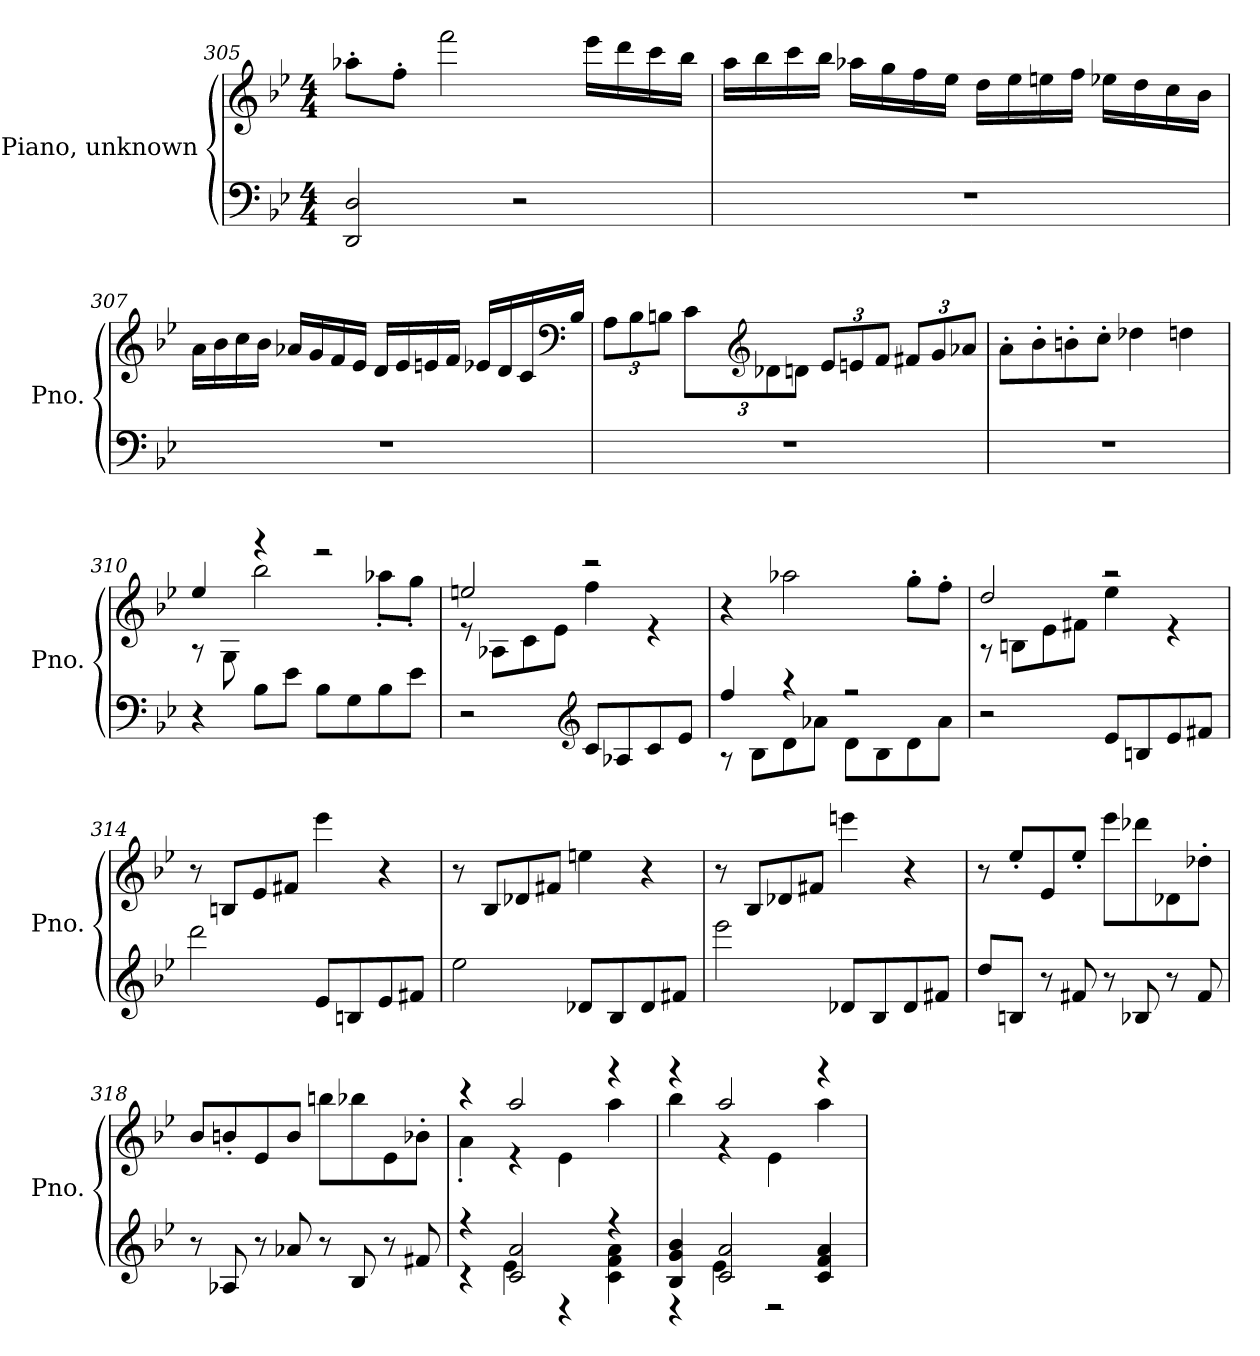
**kern	**kern
*part1	*part1
*staff2	*staff1
*I"Piano, unknown	*
*I'Pno.	*
*clefF4	*clefG2
*k[b-e-]	*k[b-e-]
*M4/4	*M4/4
=305	=305
2DD/ 2D/	8aa-X'\L
.	8ff'\J
.	2fff\
2r	.
.	16eee-\LL
.	16ddd\
.	16ccc\
.	16bb-\JJ
=306	=306
1r	16aa\LL
.	16bb-\
.	16ccc\
.	16bb-\JJ
.	16aa-X\LL
.	16gg\
.	16ff\
.	16ee-\JJ
.	16dd\LL
.	16ee-\
.	16een\
.	16ff\JJ
.	16ee-X\LL
.	16dd\
.	16cc\
.	16b-\JJ
!!LO:PB:g=z
=307	=307
1r	16a\LL
.	16b-\
.	16cc\
.	16b-\JJ
.	16a-X/LL
.	16g/
.	16f/
.	16e-/JJ
.	16d/LL
.	16e-/
.	16en/
.	16f/JJ
.	16e-X/LL
.	16d/
.	16c/
*	*clefF4
.	16B-/JJ
=308	=308
*	*Xbrackettup
1r	12A\L
.	12B-\
.	12Bn\J
.	12c\L
*	*clefG2
.	12d-X\
.	12dn\J
.	12e-/L
.	12en/
.	12f/J
.	12f#X/L
.	12g/
.	12a-X/J
!!LO:LB:g=z
=309	=309
1r	8a'\L
.	8b-'\
.	8bn'\
.	8cc'\J
.	4dd-X\
.	4ddn\
=310	=310
*	*^
4r	4ee-/	8r
.	.	8G\
8B-\L	4r	2bb-\
8e-\J	.	.
8B-\L	2r	.
8G\	.	.
8B-\	.	8aa-X'\L
8e-\J	.	8gg'\J
=311	=311	=311
2r	2een/	8r
.	.	8A-X\L
.	.	8c\
.	.	8e-\J
*clefG2	*	*
8c/L	2r	4ff\
8A-X/	.	.
8c/	.	4r
8e-/J	.	.
*	*v	*v
=312	=312
*^	*
4ff/	8r	4r
.	8B-\L	.
4r	8d\	2aa-X\
.	8a-X\J	.
2r	8d\L	.
.	8B-\	.
.	8d\	8gg'\L
.	8a-\J	8ff'\J
*v	*v	*
!!LO:LB:g=z
=313	=313
*	*^
2r	2dd/	8r
.	.	8Bn\L
.	.	8e-\
.	.	8f#X\J
8e-/L	2r	4ee-\
8Bn/	.	.
8e-/	.	4r
8f#X/J	.	.
*	*v	*v
=314	=314
2ddd\	8r
.	8Bn/L
.	8e-/
.	8f#X/J
8e-/L	4eee-\
8Bn/	.
8e-/	4r
8f#X/J	.
=315	=315
2ee-\	8r
.	8B-/L
.	8d-X/
.	8f#X/J
8d-X/L	4een\
8B-/	.
8d-/	4r
8f#X/J	.
!!LO:LB:g=z
=316	=316
2eee-\	8r
.	8B-/L
.	8d-X/
.	8f#X/J
8d-X/L	4eeen\
8B-/	.
8d-/	4r
8f#X/J	.
=317	=317
8dd/L	8r
8Bn/J	8ee-'/L
8r	8e-/
8f#X/	8ee-'/J
8r	8eee-\L
8B-X/	8ddd-X\
8r	8d-X\
8f#/	8dd-X'\J
=318	=318
8r	8b-/L
8A-X/	8bn'/
8r	8e-/
8a-X/	8b/J
8r	8bbn\L
8B-/	8bb-X\
8r	8e-\
8f#X/	8b-X'\J
=319	=319
*^	*^
4r	4r	4r	4a'\
2c/ 2a/	4e-\	2aa/	4r
.	4r	.	4e-\
4r	4c\ 4f\ 4a\	4r	4aa\
!!LO:LB:g=z	!!
=320	=320	=320	=320
4B-/ 4g/ 4b-/	4r	4r	4bb-\
2c/ 2a/	4e-\	2aa/	4r
.	2r	.	4e-\
4c/ 4f/ 4a/	.	4r	4aa\
*v	*v	*	*
*	*v	*v
=	=
*-	*-
